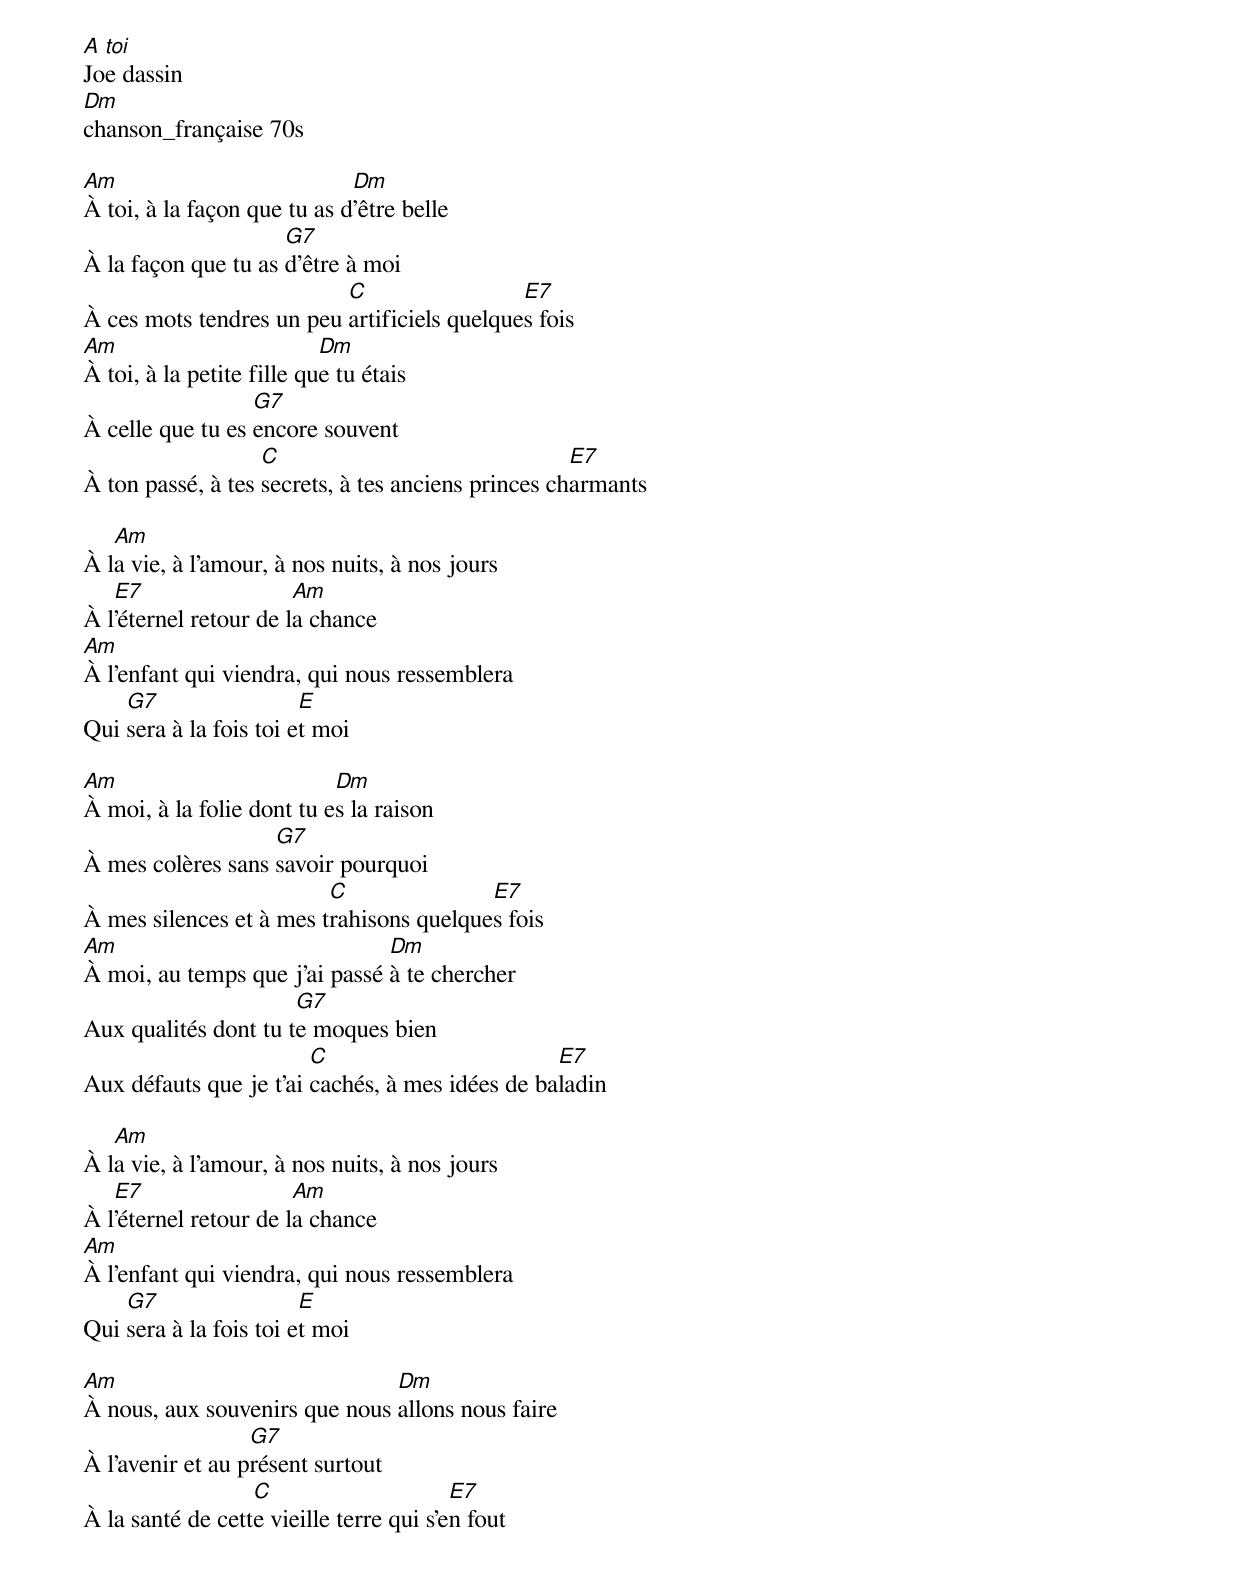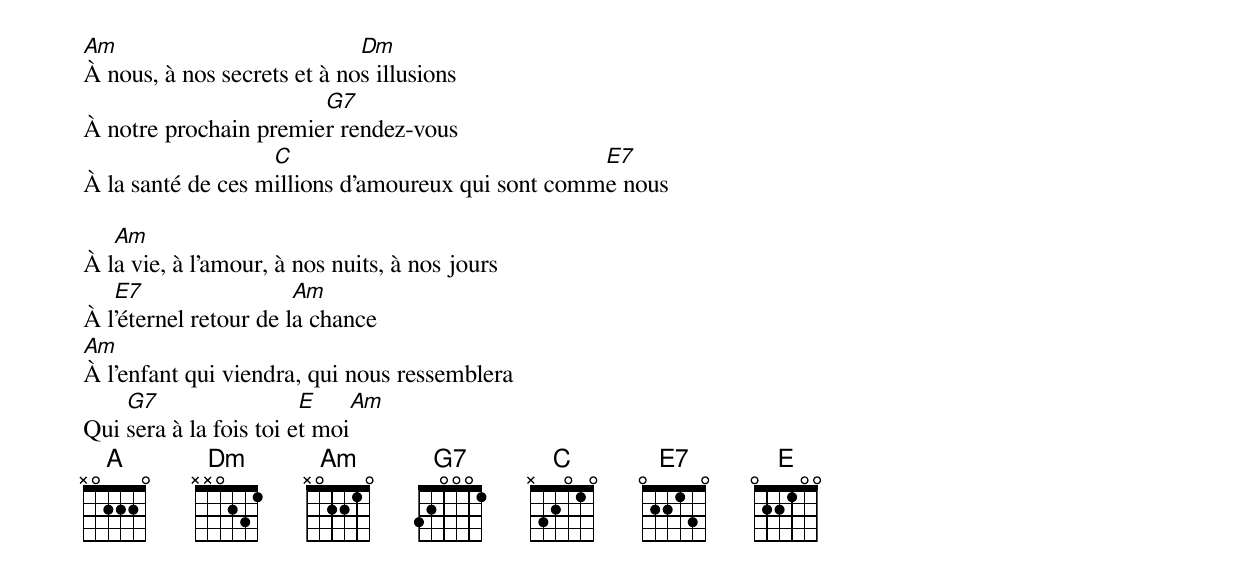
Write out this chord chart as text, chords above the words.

A toi
Joe dassin
Dm
chanson_française 70s

Am                           Dm
À toi, à la façon que tu as d'être belle
                     G7
À la façon que tu as d'être à moi
                          C                  E7
À ces mots tendres un peu artificiels quelques fois
Am                         Dm
À toi, à la petite fille que tu étais
                  G7
À celle que tu es encore souvent
                   C                                E7
À ton passé, à tes secrets, à tes anciens princes charmants

   Am
À la vie, à l'amour, à nos nuits, à nos jours
   E7                  Am
À l'éternel retour de la chance
Am
À l'enfant qui viendra, qui nous ressemblera
    G7                  E
Qui sera à la fois toi et moi

Am                         Dm
À moi, à la folie dont tu es la raison
                   G7
À mes colères sans savoir pourquoi
                         C               E7
À mes silences et à mes trahisons quelques fois
Am                             Dm
À moi, au temps que j'ai passé à te chercher
                      G7
Aux qualités dont tu te moques bien
                        C                        E7
Aux défauts que je t'ai cachés, à mes idées de baladin

   Am
À la vie, à l'amour, à nos nuits, à nos jours
   E7                  Am
À l'éternel retour de la chance
Am
À l'enfant qui viendra, qui nous ressemblera
    G7                  E
Qui sera à la fois toi et moi

Am                             Dm
À nous, aux souvenirs que nous allons nous faire
                  G7
À l'avenir et au présent surtout
                  C                      E7
À la santé de cette vieille terre qui s'en fout
Am                           Dm
À nous, à nos secrets et à nos illusions
                       G7
À notre prochain premier rendez-vous
                   C                               E7
À la santé de ces millions d’amoureux qui sont comme nous

   Am
À la vie, à l'amour, à nos nuits, à nos jours
   E7                  Am
À l'éternel retour de la chance
Am
À l'enfant qui viendra, qui nous ressemblera
    G7                  E     Am
Qui sera à la fois toi et moi
